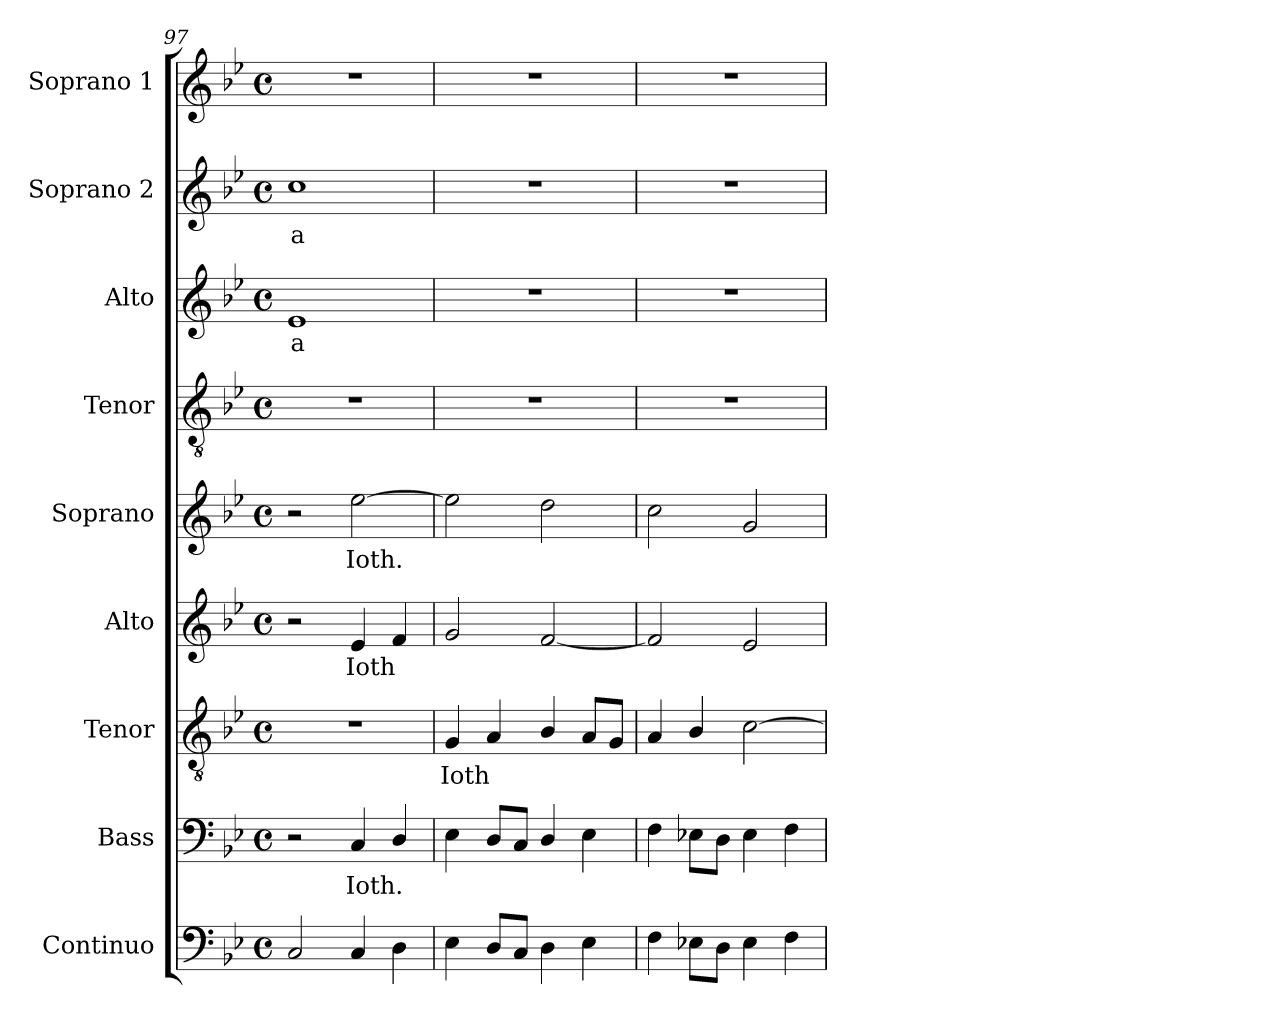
**kern	**kern	**text	**kern	**text	**kern	**text	**kern	**text	**kern	**kern	**text	**kern	**text	**kern
*part9	*part8	*part8	*part7	*part7	*part6	*part6	*part5	*part5	*part4	*part3	*part3	*part2	*part2	*part1
*staff9	*staff8	*staff8	*staff7	*staff7	*staff6	*staff6	*staff5	*staff5	*staff4	*staff3	*staff3	*staff2	*staff2	*staff1
*I"Continuo	*I"Bass	*	*I"Tenor	*	*I"Alto	*	*I"Soprano	*	*I"Tenor	*I"Alto	*	*I"Soprano 2	*	*I"Soprano 1
*I'Cont.	*I'B.	*	*I'T.	*	*I'A.	*	*I'S.	*	*I'T.	*I'A.	*	*I'S2.	*	*I'S1.
!!LO:LB:g=z
*clefF4	*clefF4	*	*clefGv2	*	*clefG2	*	*clefG2	*	*clefGv2	*clefG2	*	*clefG2	*	*clefG2
*	*	*	*ITrd7c12	*	*	*	*	*	*ITrd7c12	*	*	*	*	*
*k[b-e-]	*k[b-e-]	*	*k[b-e-]	*	*k[b-e-]	*	*k[b-e-]	*	*k[b-e-]	*k[b-e-]	*	*k[b-e-]	*	*k[b-e-]
*B-:	*B-:	*	*B-:	*	*B-:	*	*B-:	*	*B-:	*B-:	*	*B-:	*	*B-:
*M4/4	*M4/4	*	*M4/4	*	*M4/4	*	*M4/4	*	*M4/4	*M4/4	*	*M4/4	*	*M4/4
*met(c)	*met(c)	*	*met(c)	*	*met(c)	*	*met(c)	*	*met(c)	*met(c)	*	*met(c)	*	*met(c)
=97	=97	=97	=97	=97	=97	=97	=97	=97	=97	=97	=97	=97	=97	=97
!	!	!	!	!	!	!	!	!	!	!	!LO:LY:b:color=#000000	!	!	!
!	!	!	!	!	!	!	!	!	!	!	!	!	!LO:LY:b:color=#000000	!
2Ci/	2r	.	1r	.	2r	.	2r	.	1r	1e-i	-a	1cci	-a	1r
!	!	!LO:LY:b:color=#000000	!	!	!	!	!	!	!	!	!	!	!	!
!	!	!	!	!	!	!LO:LY:b:color=#000000	!	!	!	!	!	!	!	!
!	!	!	!	!	!	!	!	!LO:LY:b:color=#000000	!	!	!	!	!	!
4Ci/	4Ci/	Ioth.	.	.	4e-i/	Ioth	[>2ee-i\	Ioth.	.	.	.	.	.	.
4Di\	4Di/	.	.	.	4fi/	.	.	.	.	.	.	.	.	.
=98	=98	=98	=98	=98	=98	=98	=98	=98	=98	=98	=98	=98	=98	=98
!	!	!	!	!LO:LY:b:color=#000000	!	!	!	!	!	!	!	!	!	!
4E-i\	4E-i\	.	4GGi/	Ioth	2gi/	.	2ee-i\]	.	1r	1r	.	1r	.	1r
8Di/L	8Di/L	.	4AAi/	.	.	.	.	.	.	.	.	.	.	.
8Ci/J	8Ci/J	.	.	.	.	.	.	.	.	.	.	.	.	.
4Di\	4Di/	.	4BB-i/	.	[<2fi/	.	2ddi\	.	.	.	.	.	.	.
4E-i\	4E-i\	.	8AAi/L	.	.	.	.	.	.	.	.	.	.	.
.	.	.	8GGi/J	.	.	.	.	.	.	.	.	.	.	.
=99	=99	=99	=99	=99	=99	=99	=99	=99	=99	=99	=99	=99	=99	=99
4Fi\	4Fi\	.	4AAi/	.	2fi/]	.	2cci\	.	1r	1r	.	1r	.	1r
8E-Xi\L	8E-Xi\L	.	4BB-i/	.	.	.	.	.	.	.	.	.	.	.
8Di\J	8Di\J	.	.	.	.	.	.	.	.	.	.	.	.	.
4E-i\	4E-i\	.	[>2Ci\	.	2e-i/	.	2gi/	.	.	.	.	.	.	.
4Fi\	4Fi\	.	.	.	.	.	.	.	.	.	.	.	.	.
=	=	=	=	=	=	=	=	=	=	=	=	=	=	=
*-	*-	*-	*-	*-	*-	*-	*-	*-	*-	*-	*-	*-	*-	*-
